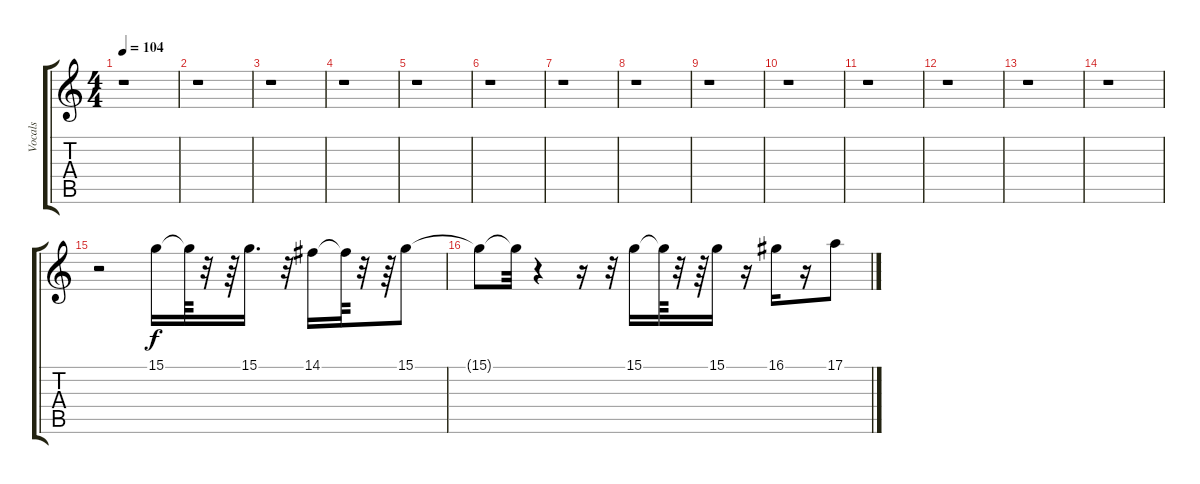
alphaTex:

\track ("Vocals" "Vocals") {instrument tenorsax}
\staff {score tabs}
\tuning (E4 B3 G3 D3 A2 E2) {hide}
\ts (4 4)
\tempo 104
\clef g2
\ks c
r.1{dy f instrument tenorsax} |
r.1 |
r.1 |
r.1 |
r.1 |
r.1 |
r.1 |
r.1 |
r.1 |
r.1 |
r.1 |
r.1 |
r.1 |
r.1 |
r.2 15.1.16 15.1{t}.64 r.32 r.64 15.1.16{d} r.32 14.1.16 14.1{t}.64 r.32 r.64 15.1.8 |
15.1{t}.8 15.1{t}.32 r.4 r.16 r.32 15.1.16 15.1{t}.64 r.32 r.64 15.1.16 r.16 16.1.16 r.16 17.1.8
